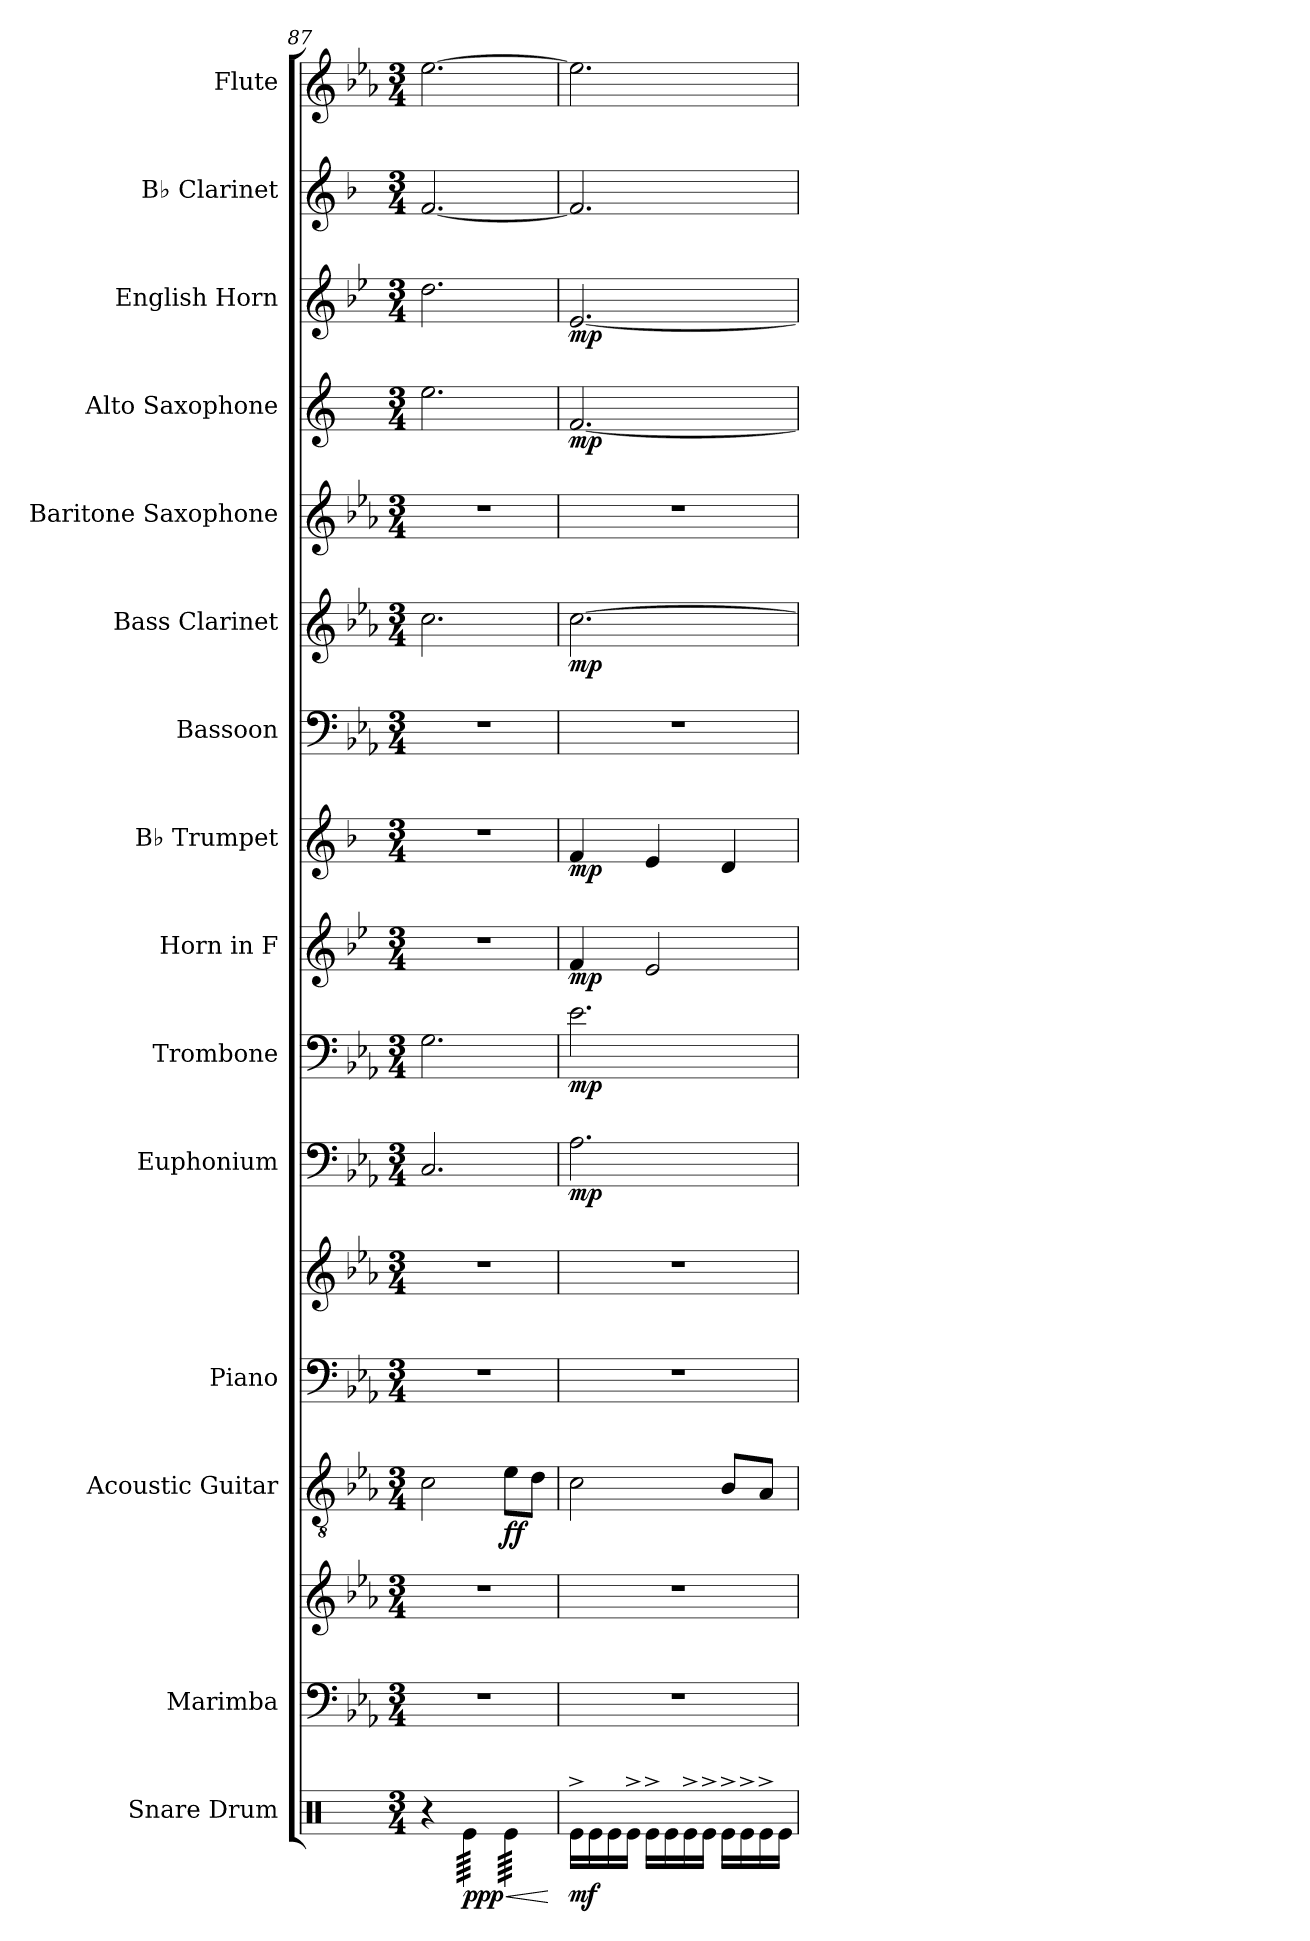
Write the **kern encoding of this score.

**kern	**dynam	**kern	**kern	**kern	**dynam	**kern	**kern	**kern	**dynam	**kern	**dynam	**kern	**dynam	**kern	**dynam	**kern	**kern	**dynam	**kern	**kern	**dynam	**kern	**dynam	**kern	**kern
*part15	*part15	*part14	*part14	*part13	*part13	*part12	*part12	*part11	*part11	*part10	*part10	*part9	*part9	*part8	*part8	*part7	*part6	*part6	*part5	*part4	*part4	*part3	*part3	*part2	*part1
*staff17	*staff17	*staff16	*staff15	*staff14	*staff14	*staff13	*staff12	*staff11	*staff11	*staff10	*staff10	*staff9	*staff9	*staff8	*staff8	*staff7	*staff6	*staff6	*staff5	*staff4	*staff4	*staff3	*staff3	*staff2	*staff1
*I"Snare Drum	*	*I"Marimba	*	*I"Acoustic Guitar	*	*I"Piano	*	*I"Euphonium	*	*I"Trombone	*	*I"Horn in F	*	*I"B♭ Trumpet	*	*I"Bassoon	*I"Bass Clarinet	*	*I"Baritone Saxophone	*I"Alto Saxophone	*	*I"English Horn	*	*I"B♭ Clarinet	*I"Flute
*I'Sn. Dr.	*	*I'Mrm.	*	*I'Guit.	*	*I'Pno.	*	*I'Eu.	*	*I'Trb.	*	*	*	*I'B♭ Tpt.	*	*I'Bsn.	*I'B. Cl.	*	*I'Bar. Sax.	*I'A. Sax.	*	*I'E. Hn.	*	*I'B♭ Cl.	*I'Fl.
*clefX	*	*clefF4	*clefG2	*clefGv2	*	*clefF4	*clefG2	*clefF4	*	*clefF4	*	*clefG2	*	*clefG2	*	*clefF4	*clefG2	*	*clefG2	*clefG2	*	*clefG2	*	*clefG2	*clefG2
*	*	*	*	*	*	*	*	*	*	*	*	*ITrd4c7	*	*ITrd1c2	*	*	*ITrd8c14	*	*ITrd12c21	*ITrd5c9	*	*ITrd4c7	*	*ITrd1c2	*
*k[]	*	*k[b-e-a-]	*k[b-e-a-]	*k[b-e-a-]	*	*k[b-e-a-]	*k[b-e-a-]	*k[b-e-a-]	*	*k[b-e-a-]	*	*k[b-e-a-]	*	*k[b-e-a-]	*	*k[b-e-a-]	*k[b-e-a-]	*	*k[b-e-a-]	*k[b-e-a-]	*	*k[b-e-a-]	*	*k[b-e-a-]	*k[b-e-a-]
*M3/4	*	*M3/4	*M3/4	*M3/4	*	*M3/4	*M3/4	*M3/4	*	*M3/4	*	*M3/4	*	*M3/4	*	*M3/4	*M3/4	*	*M3/4	*M3/4	*	*M3/4	*	*M3/4	*M3/4
=87	=87	=87	=87	=87	=87	=87	=87	=87	=87	=87	=87	=87	=87	=87	=87	=87	=87	=87	=87	=87	=87	=87	=87	=87	=87
4r	.	2.r	2.r	2c\	.	2.r	2.r	2.C/	.	2.G\	.	2.r	.	2.r	.	2.r	2.c\	.	2.r	2.g\	.	2.g\	.	[2.e-/	[2.ee-\
!	!LO:HP:b	!	!	!	!	!	!	!	!	!	!	!	!	!	!	!	!	!	!	!	!	!	!	!	!
!	!LO:DY:n=1:b	!	!	!	!	!	!	!	!	!	!	!	!	!	!	!	!	!	!	!	!	!	!	!	!
*tremolo	*	*	*	*	*	*	*	*	*	*	*	*	*	*	*	*	*	*	*	*	*	*	*	*	*
64Re\LLLL	< ppp	.	.	.	.	.	.	.	.	.	.	.	.	.	.	.	.	.	.	.	.	.	.	.	.
64Re\	.	.	.	.	.	.	.	.	.	.	.	.	.	.	.	.	.	.	.	.	.	.	.	.	.
64Re\	.	.	.	.	.	.	.	.	.	.	.	.	.	.	.	.	.	.	.	.	.	.	.	.	.
64Re\	.	.	.	.	.	.	.	.	.	.	.	.	.	.	.	.	.	.	.	.	.	.	.	.	.
64Re\	.	.	.	.	.	.	.	.	.	.	.	.	.	.	.	.	.	.	.	.	.	.	.	.	.
64Re\	.	.	.	.	.	.	.	.	.	.	.	.	.	.	.	.	.	.	.	.	.	.	.	.	.
64Re\	.	.	.	.	.	.	.	.	.	.	.	.	.	.	.	.	.	.	.	.	.	.	.	.	.
64Re\	.	.	.	.	.	.	.	.	.	.	.	.	.	.	.	.	.	.	.	.	.	.	.	.	.
64Re\	.	.	.	.	.	.	.	.	.	.	.	.	.	.	.	.	.	.	.	.	.	.	.	.	.
64Re\	.	.	.	.	.	.	.	.	.	.	.	.	.	.	.	.	.	.	.	.	.	.	.	.	.
64Re\	.	.	.	.	.	.	.	.	.	.	.	.	.	.	.	.	.	.	.	.	.	.	.	.	.
64Re\	.	.	.	.	.	.	.	.	.	.	.	.	.	.	.	.	.	.	.	.	.	.	.	.	.
64Re\	.	.	.	.	.	.	.	.	.	.	.	.	.	.	.	.	.	.	.	.	.	.	.	.	.
64Re\	.	.	.	.	.	.	.	.	.	.	.	.	.	.	.	.	.	.	.	.	.	.	.	.	.
64Re\	.	.	.	.	.	.	.	.	.	.	.	.	.	.	.	.	.	.	.	.	.	.	.	.	.
64Re\JJJJ	.	.	.	.	.	.	.	.	.	.	.	.	.	.	.	.	.	.	.	.	.	.	.	.	.
!	!	!	!	!	!LO:DY:b	!	!	!	!	!	!	!	!	!	!	!	!	!	!	!	!	!	!	!	!
64Re\LLLL	.	.	.	8e-\L	ff	.	.	.	.	.	.	.	.	.	.	.	.	.	.	.	.	.	.	.	.
64Re\	.	.	.	.	.	.	.	.	.	.	.	.	.	.	.	.	.	.	.	.	.	.	.	.	.
64Re\	.	.	.	.	.	.	.	.	.	.	.	.	.	.	.	.	.	.	.	.	.	.	.	.	.
64Re\	.	.	.	.	.	.	.	.	.	.	.	.	.	.	.	.	.	.	.	.	.	.	.	.	.
64Re\	.	.	.	.	.	.	.	.	.	.	.	.	.	.	.	.	.	.	.	.	.	.	.	.	.
64Re\	.	.	.	.	.	.	.	.	.	.	.	.	.	.	.	.	.	.	.	.	.	.	.	.	.
64Re\	.	.	.	.	.	.	.	.	.	.	.	.	.	.	.	.	.	.	.	.	.	.	.	.	.
64Re\	.	.	.	.	.	.	.	.	.	.	.	.	.	.	.	.	.	.	.	.	.	.	.	.	.
64Re\	.	.	.	8d\J	.	.	.	.	.	.	.	.	.	.	.	.	.	.	.	.	.	.	.	.	.
64Re\	.	.	.	.	.	.	.	.	.	.	.	.	.	.	.	.	.	.	.	.	.	.	.	.	.
64Re\	.	.	.	.	.	.	.	.	.	.	.	.	.	.	.	.	.	.	.	.	.	.	.	.	.
64Re\	.	.	.	.	.	.	.	.	.	.	.	.	.	.	.	.	.	.	.	.	.	.	.	.	.
64Re\	.	.	.	.	.	.	.	.	.	.	.	.	.	.	.	.	.	.	.	.	.	.	.	.	.
64Re\	.	.	.	.	.	.	.	.	.	.	.	.	.	.	.	.	.	.	.	.	.	.	.	.	.
64Re\	.	.	.	.	.	.	.	.	.	.	.	.	.	.	.	.	.	.	.	.	.	.	.	.	.
64Re\JJJJ	.	.	.	.	.	.	.	.	.	.	.	.	.	.	.	.	.	.	.	.	.	.	.	.	.
*Xtremolo	*	*	*	*	*	*	*	*	*	*	*	*	*	*	*	*	*	*	*	*	*	*	*	*	*
.	[	.	.	.	.	.	.	.	.	.	.	.	.	.	.	.	.	.	.	.	.	.	.	.	.
=88	=88	=88	=88	=88	=88	=88	=88	=88	=88	=88	=88	=88	=88	=88	=88	=88	=88	=88	=88	=88	=88	=88	=88	=88	=88
!	!LO:DY:b	!	!	!	!	!	!	!	!LO:DY:b	!	!LO:DY:b	!	!LO:DY:b	!	!LO:DY:b	!	!	!LO:DY:b	!	!	!LO:DY:b	!	!LO:DY:b	!	!
16Re^\LL	mf	2.r	2.r	2c\	.	2.r	2.r	2.A-\	mp	2.e-\	mp	4B-/	mp	4e-/	mp	2.r	[2.c\	mp	2.r	[2.A-/	mp	[2.A-/	mp	2.e-/]	2.ee-\]
16Re\	.	.	.	.	.	.	.	.	.	.	.	.	.	.	.	.	.	.	.	.	.	.	.	.	.
16Re\	.	.	.	.	.	.	.	.	.	.	.	.	.	.	.	.	.	.	.	.	.	.	.	.	.
16Re^\JJ	.	.	.	.	.	.	.	.	.	.	.	.	.	.	.	.	.	.	.	.	.	.	.	.	.
16Re^\LL	.	.	.	.	.	.	.	.	.	.	.	2A-/	.	4d/	.	.	.	.	.	.	.	.	.	.	.
16Re\	.	.	.	.	.	.	.	.	.	.	.	.	.	.	.	.	.	.	.	.	.	.	.	.	.
16Re^\	.	.	.	.	.	.	.	.	.	.	.	.	.	.	.	.	.	.	.	.	.	.	.	.	.
16Re^\JJ	.	.	.	.	.	.	.	.	.	.	.	.	.	.	.	.	.	.	.	.	.	.	.	.	.
16Re^\LL	.	.	.	8B-/L	.	.	.	.	.	.	.	.	.	4c/	.	.	.	.	.	.	.	.	.	.	.
16Re^\	.	.	.	.	.	.	.	.	.	.	.	.	.	.	.	.	.	.	.	.	.	.	.	.	.
16Re^\	.	.	.	8A-/J	.	.	.	.	.	.	.	.	.	.	.	.	.	.	.	.	.	.	.	.	.
16Re\JJ	.	.	.	.	.	.	.	.	.	.	.	.	.	.	.	.	.	.	.	.	.	.	.	.	.
=	=	=	=	=	=	=	=	=	=	=	=	=	=	=	=	=	=	=	=	=	=	=	=	=	=
*-	*-	*-	*-	*-	*-	*-	*-	*-	*-	*-	*-	*-	*-	*-	*-	*-	*-	*-	*-	*-	*-	*-	*-	*-	*-
